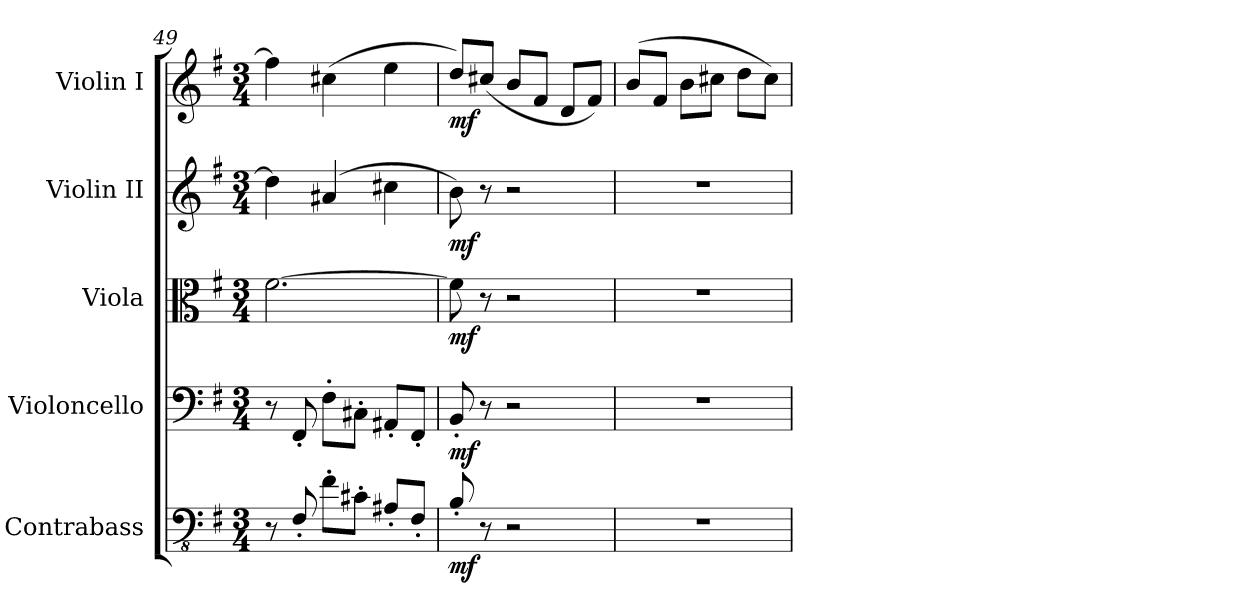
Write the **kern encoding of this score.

**kern	**dynam	**kern	**dynam	**kern	**dynam	**kern	**dynam	**kern	**dynam
*part5	*part5	*part4	*part4	*part3	*part3	*part2	*part2	*part1	*part1
*staff5	*staff5	*staff4	*staff4	*staff3	*staff3	*staff2	*staff2	*staff1	*staff1
*I"Contrabass	*	*I"Violoncello	*	*I"Viola	*	*I"Violin II	*	*I"Violin I	*
*I'Cb	*	*I'Vc	*	*I'Vla	*	*I'Vln	*	*I'Vln	*
*clefFv4	*	*clefF4	*	*clefC3	*	*clefG2	*	*clefG2	*
*ITrd7c12	*	*	*	*	*	*	*	*	*
*k[f#]	*	*k[f#]	*	*k[f#]	*	*k[f#]	*	*k[f#]	*
*M3/4	*	*M3/4	*	*M3/4	*	*M3/4	*	*M3/4	*
=49	=49	=49	=49	=49	=49	=49	=49	=49	=49
8r	.	8r	.	[2.f#\	.	4dd\]	.	4ff#\]	.
8FFF#'/	.	8FF#'/	.	.	.	.	.	.	.
8FF#'\L	.	8F#'\L	.	.	.	(4a#X/	.	(4cc#X\	.
8CC#X'\J	.	8C#X'\J	.	.	.	.	.	.	.
8AAA#X'/L	.	8AA#X'/L	.	.	.	4cc#X\	.	4ee\	.
8FFF#'/J	.	8FF#'/J	.	.	.	.	.	.	.
=50	=50	=50	=50	=50	=50	=50	=50	=50	=50
!	!LO:DY:b	!	!LO:DY:b	!	!LO:DY:b	!	!LO:DY:b	!	!LO:DY:b
8BBB'/	mf	8BB'/	mf	8f#\]	mf	8b\)	mf	8dd/L)	mf
8r	.	8r	.	8r	.	8r	.	(8cc#X/J	.
2r	.	2r	.	2r	.	2r	.	8b/L	.
.	.	.	.	.	.	.	.	8f#/J	.
.	.	.	.	.	.	.	.	8d/L	.
.	.	.	.	.	.	.	.	8f#/J)	.
=51	=51	=51	=51	=51	=51	=51	=51	=51	=51
2.r	.	2.r	.	2.r	.	2.r	.	(8b/L	.
.	.	.	.	.	.	.	.	8f#/J	.
.	.	.	.	.	.	.	.	8b\L	.
.	.	.	.	.	.	.	.	8cc#X\J	.
.	.	.	.	.	.	.	.	8dd\L	.
.	.	.	.	.	.	.	.	8cc#\J)	.
=	=	=	=	=	=	=	=	=	=
*-	*-	*-	*-	*-	*-	*-	*-	*-	*-
